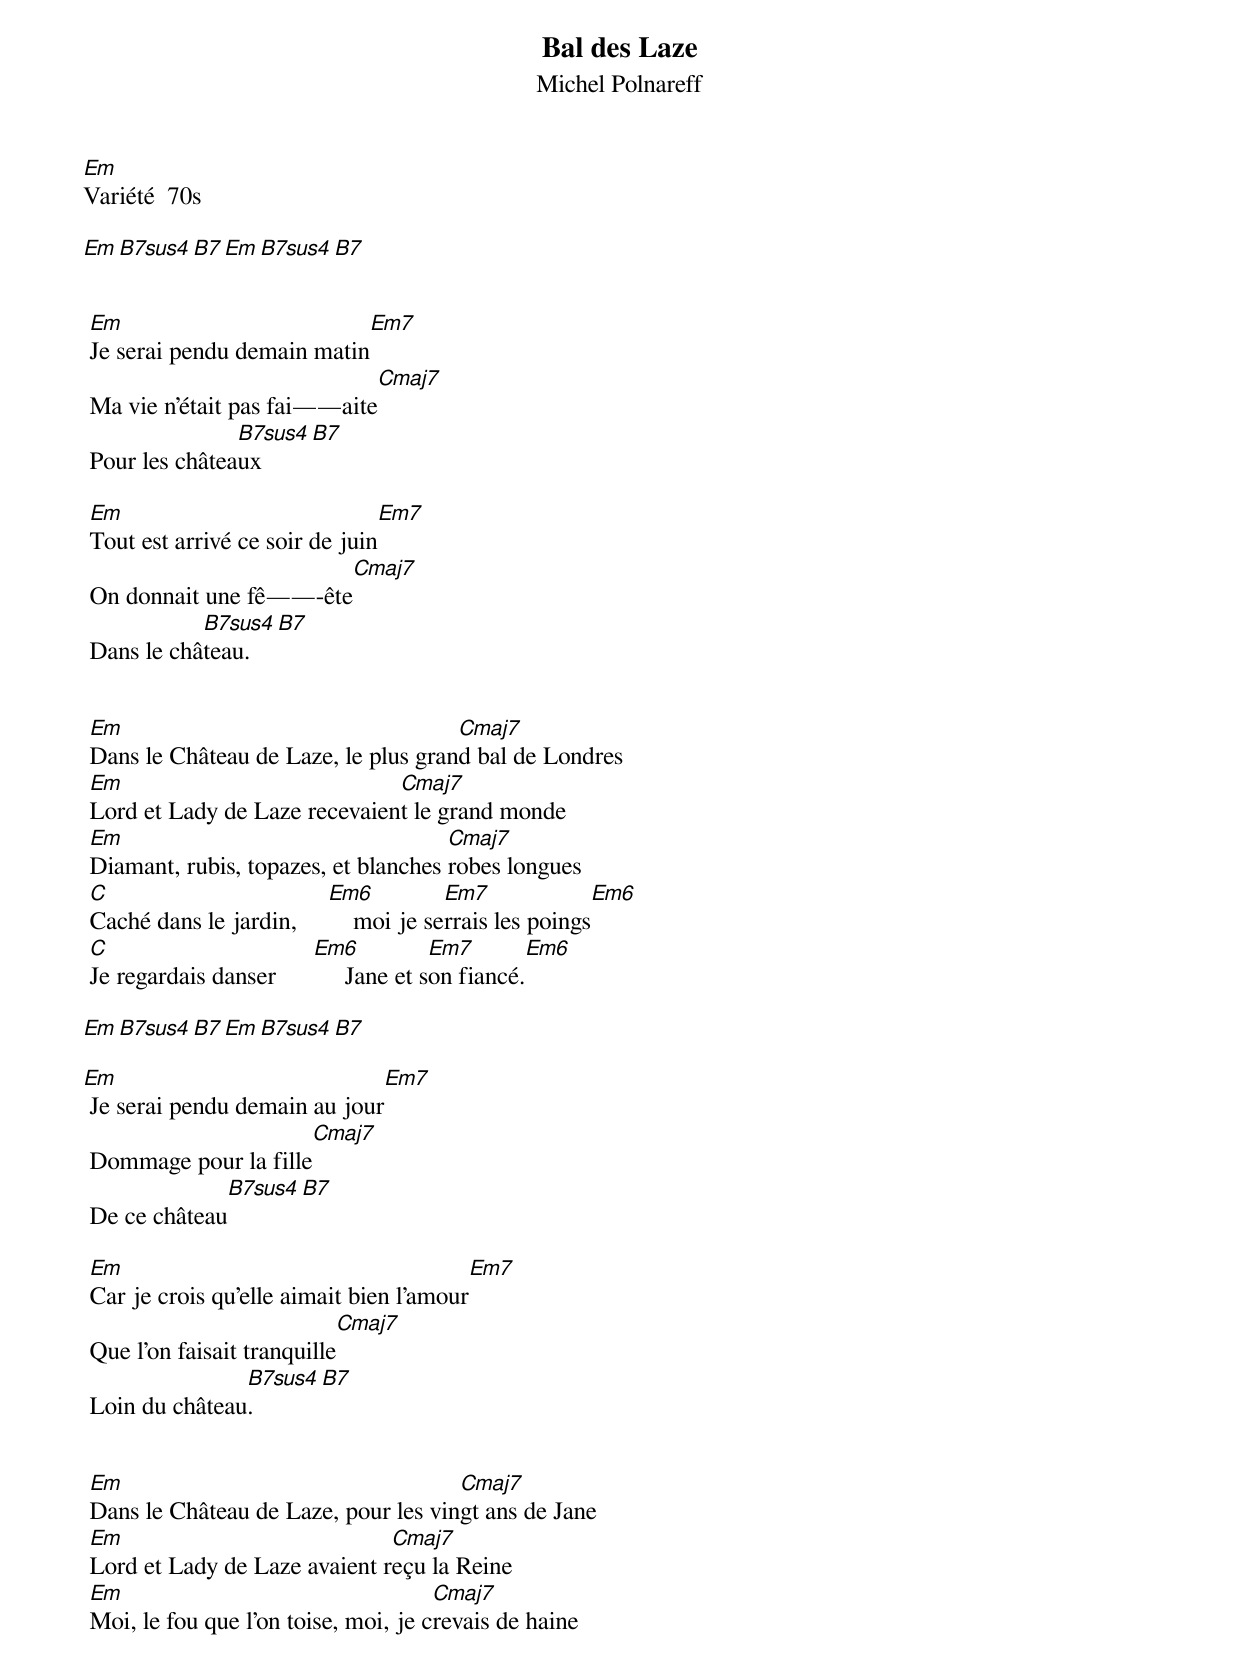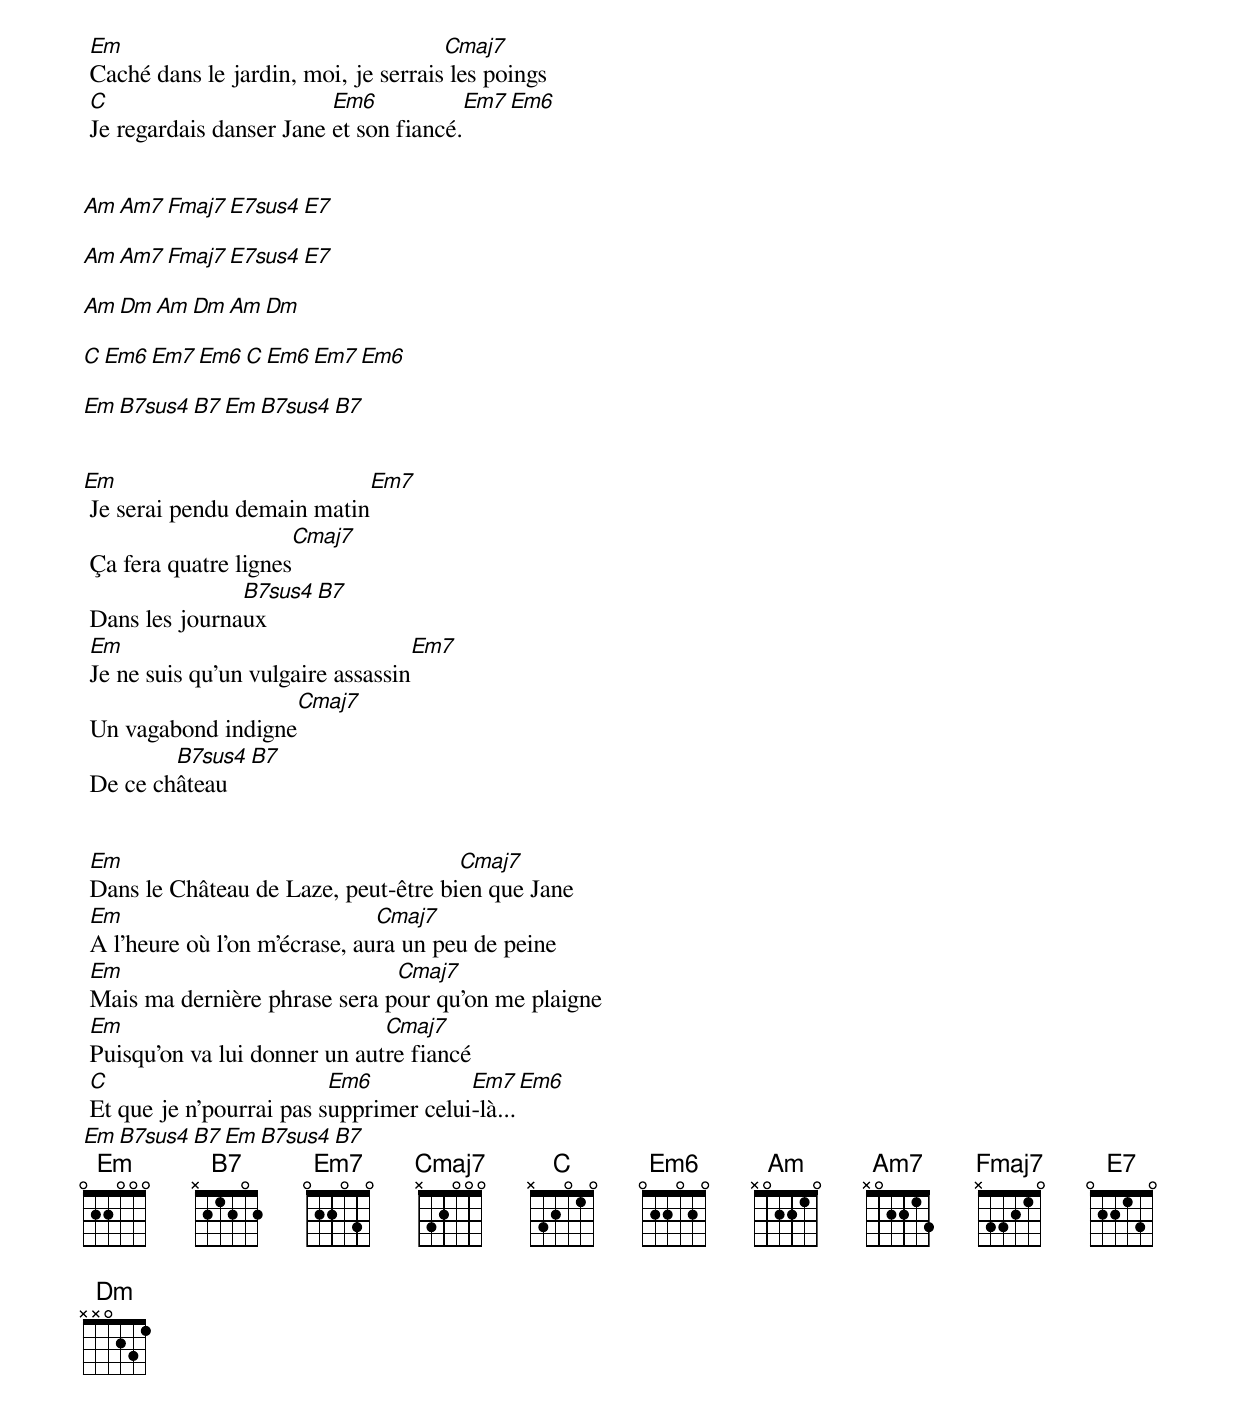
Bal des Laze
Michel Polnareff
Em
Variété  70s

 Em    B7sus4   B7    Em    B7sus4   B7


 Em                                  Em7
 Je serai pendu demain matin
                                         Cmaj7
 Ma vie n'était pas fai——aite
                B7sus4        B7
 Pour les châteaux

 Em                                        Em7
 Tout est arrivé ce soir de juin
                                  Cmaj7
 On donnait une fê——-ête
            B7sus4        B7
 Dans le château.


 Em                                   Cmaj7
 Dans le Château de Laze, le plus grand bal de Londres
 Em                            Cmaj7
 Lord et Lady de Laze recevaient le grand monde
 Em                                   Cmaj7
 Diamant, rubis, topazes, et blanches robes longues
 C                         Em6          Em7                        Em6
 Caché dans le jardin,         moi je serrais les poings
 C                        Em6           Em7                  Em6
 Je regardais danser           Jane et son fiancé.

 Em    B7sus4   B7    Em    B7sus4   B7

Em                                  Em7
 Je serai pendu demain au jour
                                         Cmaj7
 Dommage pour la fille
                B7sus4        B7
 De ce château

 Em                                        Em7
 Car je crois qu'elle aimait bien l'amour
                                  Cmaj7
 Que l'on faisait tranquille
                B7sus4        B7
 Loin du château.


 Em                                   Cmaj7
 Dans le Château de Laze, pour les vingt ans de Jane
 Em                            Cmaj7
 Lord et Lady de Laze avaient reçu la Reine
 Em                                   Cmaj7
 Moi, le fou que l'on toise, moi, je crevais de haine
 Em                                   Cmaj7
 Caché dans le jardin, moi, je serrais les poings
 C                        Em6           Em7                  Em6
 Je regardais danser Jane et son fiancé.


 Am   Am7   Fmaj7   E7sus4    E7

 Am   Am7   Fmaj7   E7sus4    E7

 Am    Dm    Am    Dm    Am    Dm

 C   Em6   Em7   Em6   C   Em6   Em7   Em6

 Em   B7sus4   B7   Em   B7sus4   B7


Em                                  Em7
 Je serai pendu demain matin
                                         Cmaj7
 Ça fera quatre lignes
                B7sus4        B7
 Dans les journaux
 Em                                        Em7
 Je ne suis qu'un vulgaire assassin
                          Cmaj7
 Un vagabond indigne
         B7sus4        B7
 De ce château


 Em                                   Cmaj7
 Dans le Château de Laze, peut-être bien que Jane
 Em                            Cmaj7
 A l'heure où l'on m'écrase, aura un peu de peine
 Em                            Cmaj7
 Mais ma dernière phrase sera pour qu'on me plaigne
 Em                            Cmaj7
 Puisqu'on va lui donner un autre fiancé
 C                        Em6           Em7                  Em6
 Et que je n'pourrai pas supprimer celui-là...
 Em    B7sus4   B7    Em    B7sus4   B7
